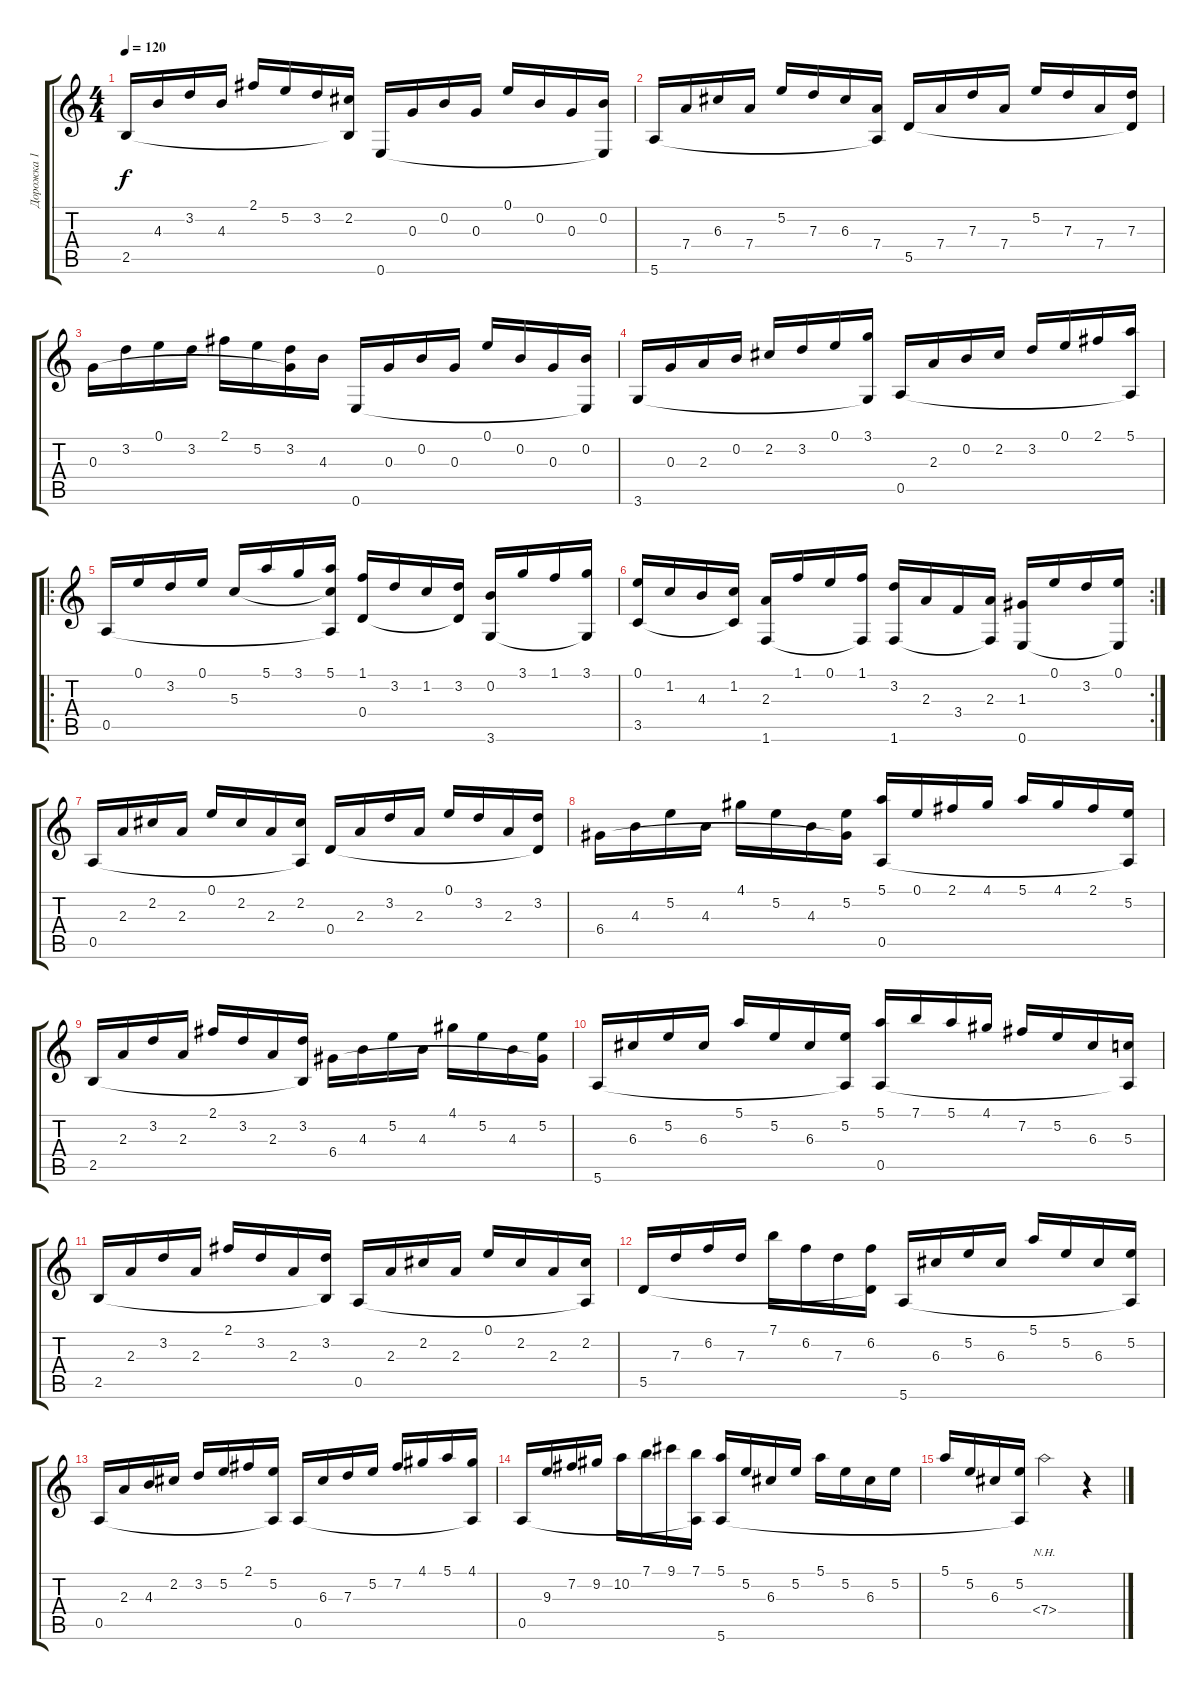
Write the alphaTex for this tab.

\track ("Дорожка 1" "Дорожка 1") {instrument acousticguitarnylon}
\staff {score tabs}
\tuning (E4 B3 G3 D3 A2 E2) {hide}
\ts (4 4)
\tempo 120
\clef g2
\ks aminor
2.5.16{dy f} 4.3.16 3.2.16 4.3.16 2.1.16 5.2.16 3.2.16 (2.2 2.5{t}).16 0.6.16 0.3.16 0.2.16 0.3.16 0.1.16 0.2.16 0.3.16 (0.2 0.6{t}).16 |
5.6.16 7.4.16 6.3.16 7.4.16 5.2.16 7.3.16 6.3.16 (7.4 5.6{t}).16 5.5.16 7.4.16 7.3.16 7.4.16 5.2.16 7.3.16 7.4.16 (7.3 5.5{t}).16 |
0.3.16 3.2.16 0.1.16 3.2.16 2.1.16 5.2.16 (3.2 0.3{t}).16 4.3.16 0.6.16 0.3.16 0.2.16 0.3.16 0.1.16 0.2.16 0.3.16 (0.2 0.6{t}).16 |
3.6.16 0.3.16 2.3.16 0.2.16 2.2.16 3.2.16 0.1.16 (3.1 3.6{t}).16 0.5.16 2.3.16 0.2.16 2.2.16 3.2.16 0.1.16 2.1.16 (5.1 0.5{t}).16 |
\ro
0.5.16 0.1.16 3.2.16 0.1.16 5.3.16 5.1.16 3.1.16 (5.1 5.3{t} 0.5{t}).16 (1.1 0.4).16 3.2.16 1.2.16 (3.2 0.4{t}).16 (0.2 3.6).16 3.1.16 1.1.16 (3.1 3.6{t}).16 |
\rc 2
(0.1 3.5).16 1.2.16 4.3.16 (1.2 3.5{t}).16 (2.3 1.6).16 1.1.16 0.1.16 (1.1 1.6{t}).16 (3.2 1.6).16 2.3.16 3.4.16 (2.3 1.6{t}).16 (1.3 0.6).16 0.1.16 3.2.16 (0.1 0.6{t}).16 |
0.5.16 2.3.16 2.2.16 2.3.16 0.1.16 2.2.16 2.3.16 (2.2 0.5{t}).16 0.4.16 2.3.16 3.2.16 2.3.16 0.1.16 3.2.16 2.3.16 (3.2 0.4{t}).16 |
6.4.16 4.3.16 5.2.16 4.3.16 4.1.16 5.2.16 4.3.16 (5.2 6.4{t}).16 (5.1 0.5).16 0.1.16 2.1.16 4.1.16 5.1.16 4.1.16 2.1.16 (5.2 0.5{t}).16 |
2.5.16 2.3.16 3.2.16 2.3.16 2.1.16 3.2.16 2.3.16 (3.2 2.5{t}).16 6.4.16 4.3.16 5.2.16 4.3.16 4.1.16 5.2.16 4.3.16 (5.2 6.4{t}).16 |
5.6.16 6.3.16 5.2.16 6.3.16 5.1.16 5.2.16 6.3.16 (5.2 5.6{t}).16 (5.1 0.5).16 7.1.16 5.1.16 4.1.16 7.2.16 5.2.16 6.3.16 (5.3 0.5{t}).16 |
2.5.16 2.3.16 3.2.16 2.3.16 2.1.16 3.2.16 2.3.16 (3.2 2.5{t}).16 0.5.16 2.3.16 2.2.16 2.3.16 0.1.16 2.2.16 2.3.16 (2.2 0.5{t}).16 |
5.5.16 7.3.16 6.2.16 7.3.16 7.1.16 6.2.16 7.3.16 (6.2 5.5{t}).16 5.6.16 6.3.16 5.2.16 6.3.16 5.1.16 5.2.16 6.3.16 (5.2 5.6{t}).16 |
0.5.16 2.3.16 4.3.16 2.2.16 3.2.16 5.2.16 2.1.16 (5.2 0.5{t}).16 0.5.16 6.3.16 7.3.16 5.2.16 7.2.16 4.1.16 5.1.16 (4.1 0.5{t}).16 |
0.5.16 9.3.16 7.2.16 9.2.16 10.2.16 7.1.16 9.1.16 (7.1 0.5{t}).16 (5.1 5.6).16 5.2.16 6.3.16 5.2.16 5.1.16 5.2.16 6.3.16 5.2.16 |
5.1.16 5.2.16 6.3.16 (5.2 5.6{t}).16 7.4{nh}.2 r.4
